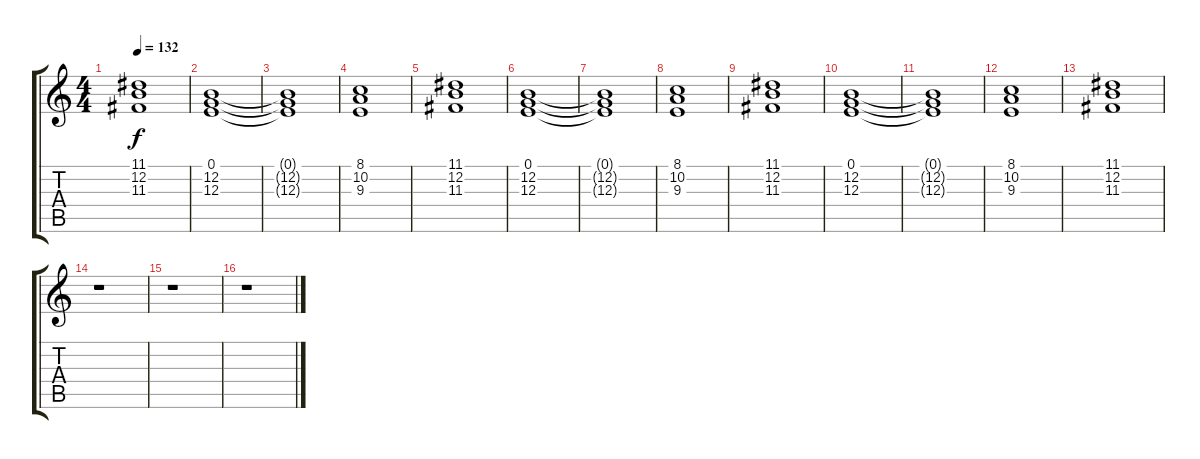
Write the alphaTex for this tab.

\track "" {instrument choiraahs}
\staff {score tabs}
\tuning (E4 B3 G3 D3 A2 E2) {hide}
\ts (4 4)
\tempo 132
\clef g2
\ks c
(11.1 12.2 11.3).1{dy f} |
(0.1 12.2 12.3).1 |
(0.1{t} 12.2{t} 12.3{t}).1 |
(8.1 10.2 9.3).1 |
(11.1 12.2 11.3).1 |
(0.1 12.2 12.3).1 |
(0.1{t} 12.2{t} 12.3{t}).1 |
(8.1 10.2 9.3).1 |
(11.1 12.2 11.3).1 |
(0.1 12.2 12.3).1 |
(0.1{t} 12.2{t} 12.3{t}).1 |
(8.1 10.2 9.3).1{volume 3} |
(11.1 12.2 11.3).1{volume 2} |
r.1 |
r.1 |
r.1
